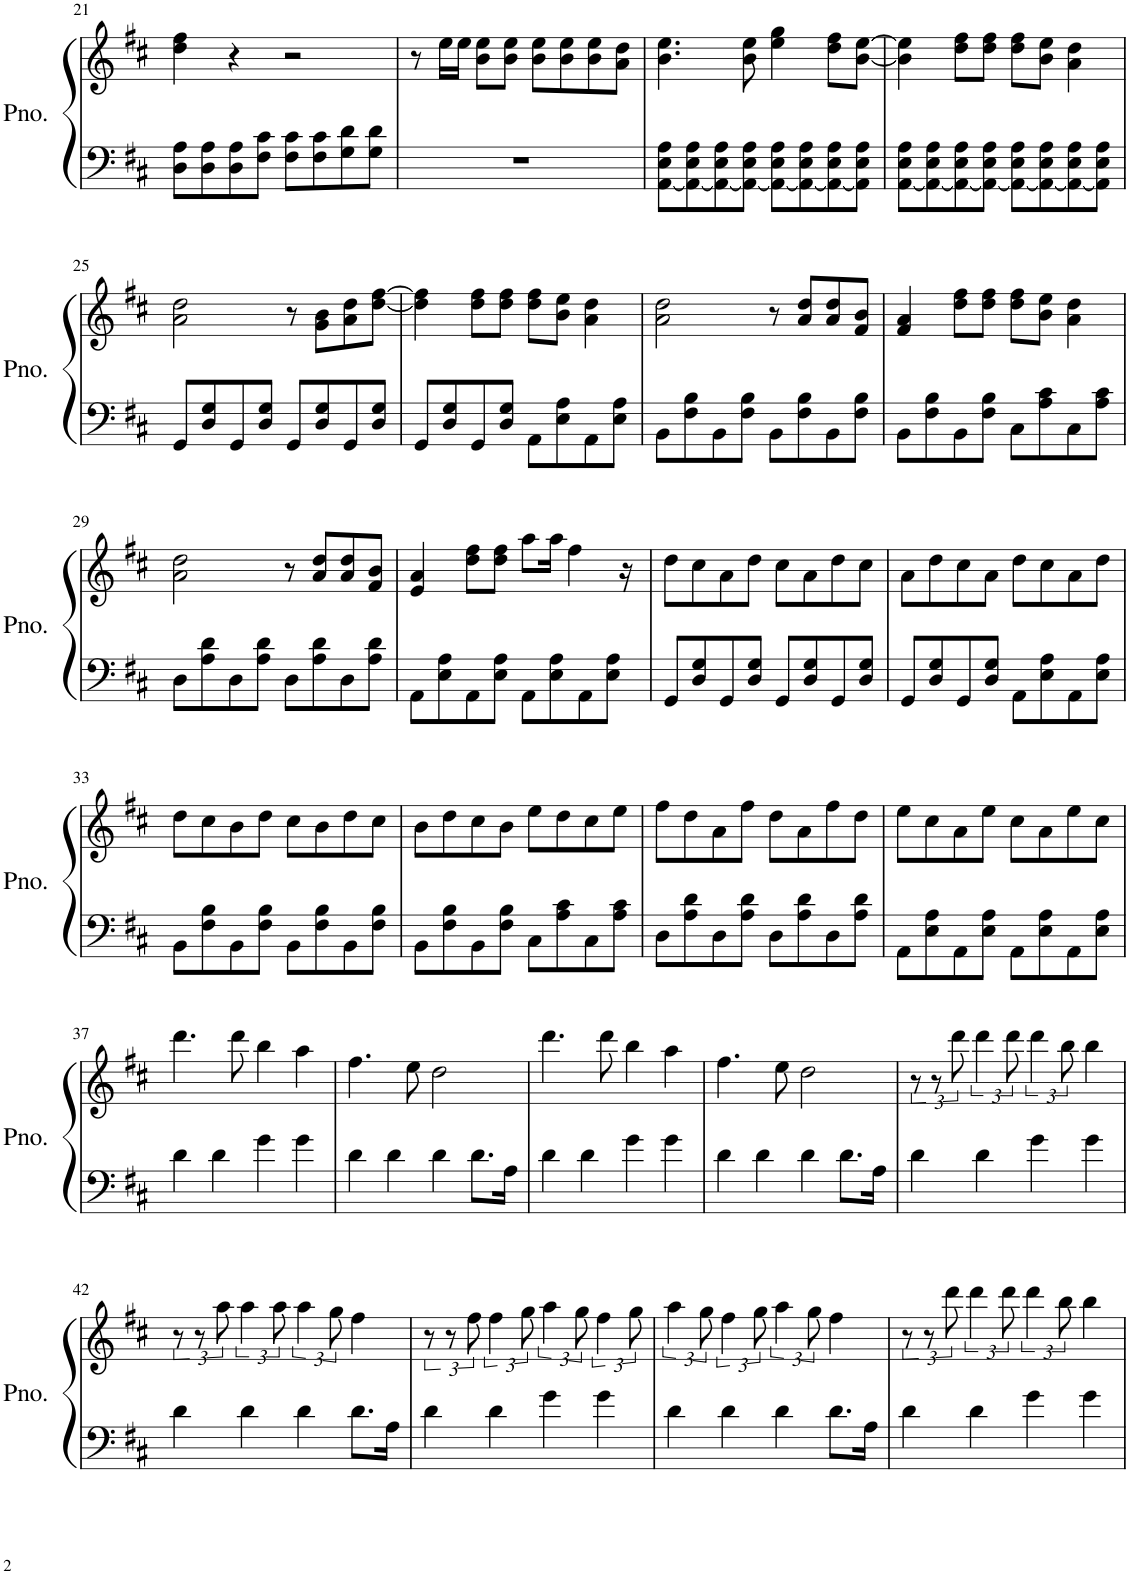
**kern	**kern
*part1	*part1
*staff2	*staff1
*I"Piano	*
*I'Pno.	*
!!LO:PB:g=z
*clefF4	*clefG2
*k[f#c#]	*k[f#c#]
*M4/4	*M4/4
=21	=21
8D\ 8A\L	4dd\ 4ff#\
8D\ 8A\	.
8D\ 8A\	4r
8F#\ 8c#\J	.
8F#\ 8c#\L	2r
8F#\ 8c#\	.
8G\ 8d\	.
8G\ 8d\J	.
=22	=22
1r	8r
.	16ee\LL
.	16ee\JJ
.	8b\ 8ee\L
.	8b\ 8ee\J
.	8b\ 8ee\L
.	8b\ 8ee\
.	8b\ 8ee\
.	8a\ 8dd\J
=23	=23
[8AA\ 8E\ 8A\L	4.b\ 4.ee\
8AA\_ 8E\ 8A\	.
8AA\_ 8E\ 8A\	.
8AA\_ 8E\ 8A\J	8b\ 8ee\
8AA\_ 8E\ 8A\L	4ee\ 4gg\
8AA\_ 8E\ 8A\	.
8AA\_ 8E\ 8A\	8dd\ 8ff#\L
8AA\] 8E\ 8A\J	[8b\ [8ee\J
=24	=24
[8AA\ 8E\ 8A\L	4b\] 4ee\]
8AA\_ 8E\ 8A\	.
8AA\_ 8E\ 8A\	8dd\ 8ff#\L
8AA\_ 8E\ 8A\J	8dd\ 8ff#\J
8AA\_ 8E\ 8A\L	8dd\ 8ff#\L
8AA\_ 8E\ 8A\	8b\ 8ee\J
8AA\_ 8E\ 8A\	4a\ 4dd\
8AA\] 8E\ 8A\J	.
!!LO:LB:g=z
=25	=25
8GG/L	2a\ 2dd\
8D/ 8G/	.
8GG/	.
8D/ 8G/J	.
8GG/L	8r
8D/ 8G/	8g\ 8b\L
8GG/	8a\ 8dd\
8D/ 8G/J	[8dd\ [8ff#\J
=26	=26
8GG/L	4dd\] 4ff#\]
8D/ 8G/	.
8GG/	8dd\ 8ff#\L
8D/ 8G/J	8dd\ 8ff#\J
8AA\L	8dd\ 8ff#\L
8E\ 8A\	8b\ 8ee\J
8AA\	4a\ 4dd\
8E\ 8A\J	.
=27	=27
8BB\L	2a\ 2dd\
8F#\ 8B\	.
8BB\	.
8F#\ 8B\J	.
8BB\L	8r
8F#\ 8B\	8a/ 8dd/L
8BB\	8a/ 8dd/
8F#\ 8B\J	8f#/ 8b/J
=28	=28
8BB\L	4f#/ 4a/
8F#\ 8B\	.
8BB\	8dd\ 8ff#\L
8F#\ 8B\J	8dd\ 8ff#\J
8C#\L	8dd\ 8ff#\L
8A\ 8c#\	8b\ 8ee\J
8C#\	4a\ 4dd\
8A\ 8c#\J	.
!!LO:LB:g=z
=29	=29
8D\L	2a\ 2dd\
8A\ 8d\	.
8D\	.
8A\ 8d\J	.
8D\L	8r
8A\ 8d\	8a/ 8dd/L
8D\	8a/ 8dd/
8A\ 8d\J	8f#/ 8b/J
=30	=30
8AA\L	4e/ 4a/
8E\ 8A\	.
8AA\	8dd\ 8ff#\L
8E\ 8A\J	8dd\ 8ff#\J
8AA\L	8aa\L
8E\ 8A\	16aa\Jk
.	4ff#\
8AA\	.
8E\ 8A\J	.
.	16r
=31	=31
8GG/L	8dd\L
8D/ 8G/	8cc#\
8GG/	8a\
8D/ 8G/J	8dd\J
8GG/L	8cc#\L
8D/ 8G/	8a\
8GG/	8dd\
8D/ 8G/J	8cc#\J
=32	=32
8GG/L	8a\L
8D/ 8G/	8dd\
8GG/	8cc#\
8D/ 8G/J	8a\J
8AA\L	8dd\L
8E\ 8A\	8cc#\
8AA\	8a\
8E\ 8A\J	8dd\J
!!LO:LB:g=z
=33	=33
8BB\L	8dd\L
8F#\ 8B\	8cc#\
8BB\	8b\
8F#\ 8B\J	8dd\J
8BB\L	8cc#\L
8F#\ 8B\	8b\
8BB\	8dd\
8F#\ 8B\J	8cc#\J
=34	=34
8BB\L	8b\L
8F#\ 8B\	8dd\
8BB\	8cc#\
8F#\ 8B\J	8b\J
8C#\L	8ee\L
8A\ 8c#\	8dd\
8C#\	8cc#\
8A\ 8c#\J	8ee\J
=35	=35
8D\L	8ff#\L
8A\ 8d\	8dd\
8D\	8a\
8A\ 8d\J	8ff#\J
8D\L	8dd\L
8A\ 8d\	8a\
8D\	8ff#\
8A\ 8d\J	8dd\J
=36	=36
8AA\L	8ee\L
8E\ 8A\	8cc#\
8AA\	8a\
8E\ 8A\J	8ee\J
8AA\L	8cc#\L
8E\ 8A\	8a\
8AA\	8ee\
8E\ 8A\J	8cc#\J
!!LO:LB:g=z
=37	=37
4d\	4.ddd\
4d\	.
.	8ddd\
4g\	4bb\
4g\	4aa\
=38	=38
4d\	4.ff#\
4d\	.
.	8ee\
4d\	2dd\
8.d\L	.
16A\Jk	.
=39	=39
4d\	4.ddd\
4d\	.
.	8ddd\
4g\	4bb\
4g\	4aa\
=40	=40
4d\	4.ff#\
4d\	.
.	8ee\
4d\	2dd\
8.d\L	.
16A\Jk	.
=41	=41
4d\	12r
.	12r
.	12ddd\
4d\	6ddd\
.	12ddd\
4g\	6ddd\
.	12bb\
4g\	4bb\
!!LO:LB:g=z
=42	=42
4d\	12r
.	12r
.	12aa\
4d\	6aa\
.	12aa\
4d\	6aa\
.	12gg\
8.d\L	4ff#\
16A\Jk	.
=43	=43
4d\	12r
.	12r
.	12ff#\
4d\	6ff#\
.	12gg\
4g\	6aa\
.	12gg\
4g\	6ff#\
.	12gg\
=44	=44
4d\	6aa\
.	12gg\
4d\	6ff#\
.	12gg\
4d\	6aa\
.	12gg\
8.d\L	4ff#\
16A\Jk	.
=45	=45
4d\	12r
.	12r
.	12ddd\
4d\	6ddd\
.	12ddd\
4g\	6ddd\
.	12bb\
4g\	4bb\
=	=
*-	*-
